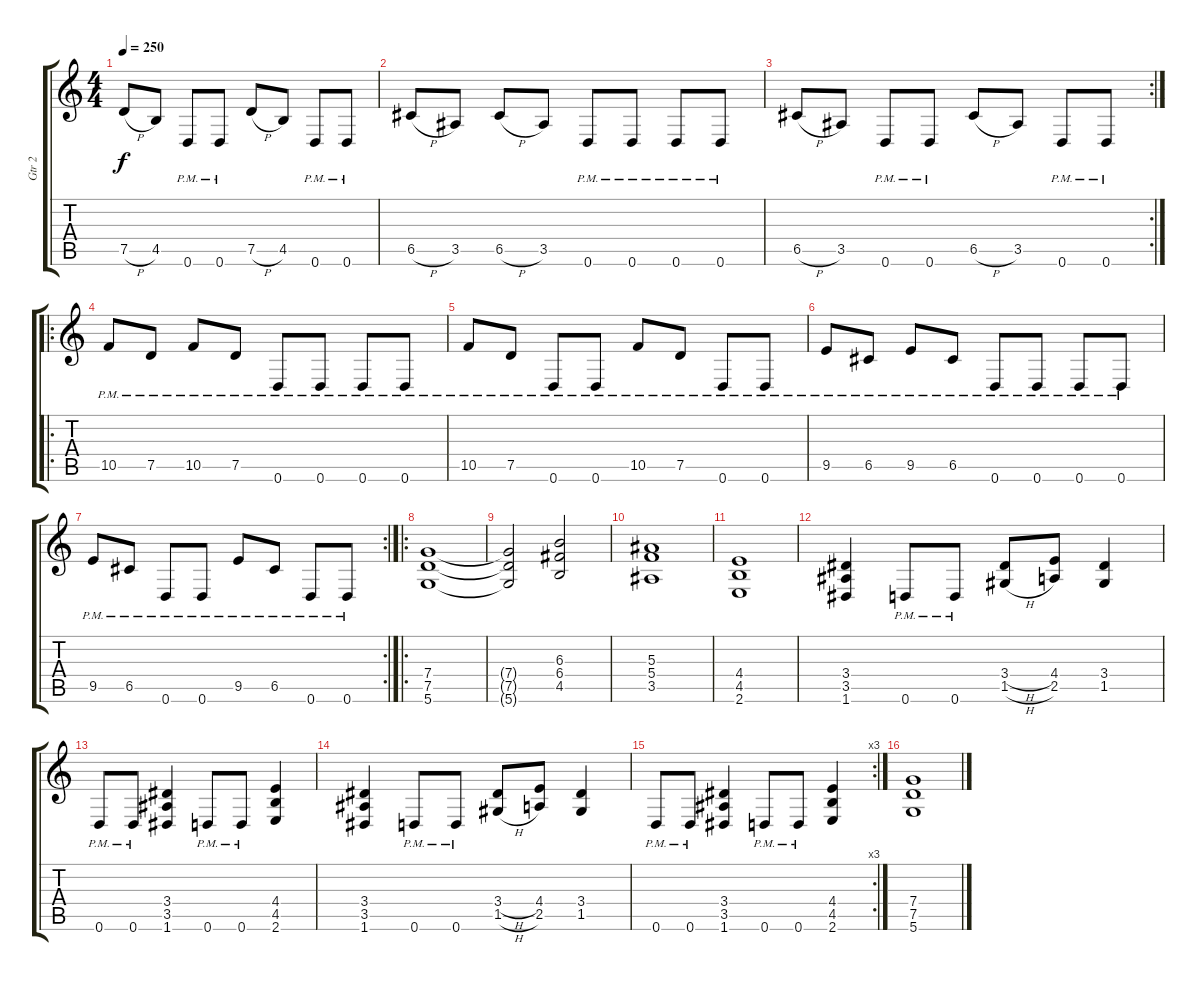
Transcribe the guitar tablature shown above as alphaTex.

\track ("Gtr 2" "Gtr 2") {instrument distortionguitar}
\staff {score tabs}
\tuning (D4 A3 F3 C3 G2 D2) {hide}
\ts (4 4)
\tempo 250
\clef g2
\ks c
7.5{h}.8{dy f} 4.5.8 0.6{pm}.8 0.6{pm}.8 7.5{h}.8 4.5.8 0.6{pm}.8 0.6{pm}.8 |
6.5{h}.8 3.5.8 6.5{h}.8 3.5.8 0.6{pm}.8 0.6{pm}.8 0.6{pm}.8 0.6{pm}.8 |
\rc 2
6.5{h}.8 3.5.8 0.6{pm}.8 0.6{pm}.8 6.5{h}.8 3.5.8 0.6{pm}.8 0.6{pm}.8 |
\ro
10.5{pm}.8 7.5{pm}.8 10.5{pm}.8 7.5{pm}.8 0.6{pm}.8 0.6{pm}.8 0.6{pm}.8 0.6{pm}.8 |
10.5{pm}.8 7.5{pm}.8 0.6{pm}.8 0.6{pm}.8 10.5{pm}.8 7.5{pm}.8 0.6{pm}.8 0.6{pm}.8 |
9.5{pm}.8 6.5{pm}.8 9.5{pm}.8 6.5{pm}.8 0.6{pm}.8 0.6{pm}.8 0.6{pm}.8 0.6{pm}.8 |
\rc 2
9.5{pm}.8 6.5{pm}.8 0.6{pm}.8 0.6{pm}.8 9.5{pm}.8 6.5{pm}.8 0.6{pm}.8 0.6{pm}.8 |
\ro
(7.4 7.5 5.6).1 |
(7.4{t} 7.5{t} 5.6{t}).2 (6.3 6.4 4.5).2 |
(5.3 5.4 3.5).1 |
(4.4 4.5 2.6).1 |
(3.4 3.5 1.6).4 0.6{pm}.8 0.6{pm}.8 (3.4{h} 1.5{h}).8 (4.4 2.5).8 (3.4 1.5).4 |
0.6{pm}.8 0.6{pm}.8 (3.4 3.5 1.6).4 0.6{pm}.8 0.6{pm}.8 (4.4 4.5 2.6).4 |
(3.4 3.5 1.6).4 0.6{pm}.8 0.6{pm}.8 (3.4{h} 1.5{h}).8 (4.4 2.5).8 (3.4 1.5).4 |
\rc 3
0.6{pm}.8 0.6{pm}.8 (3.4 3.5 1.6).4 0.6{pm}.8 0.6{pm}.8 (4.4 4.5 2.6).4 |
(7.4 7.5 5.6).1
